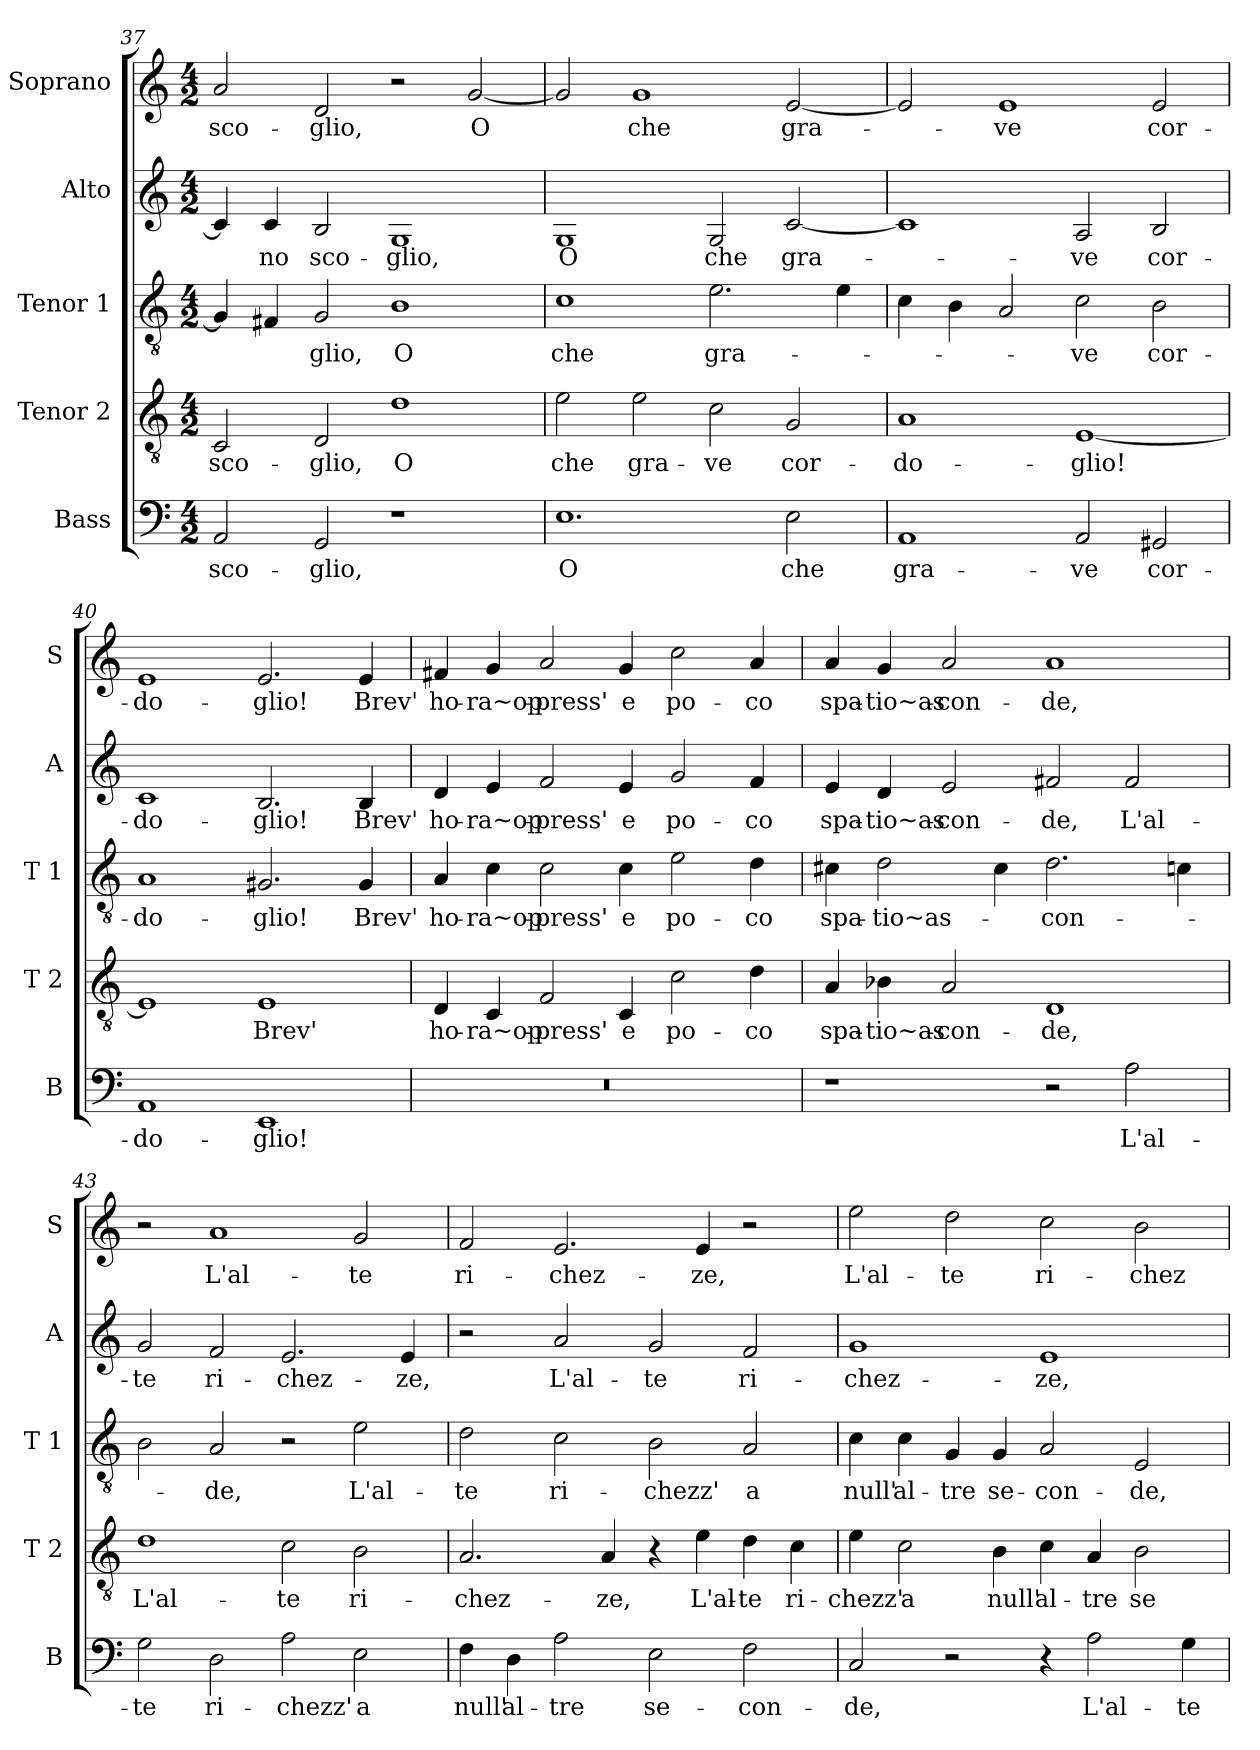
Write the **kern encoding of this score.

**kern	**text	**kern	**text	**kern	**text	**kern	**text	**kern	**text
*part5	*part5	*part4	*part4	*part3	*part3	*part2	*part2	*part1	*part1
*staff5	*staff5	*staff4	*staff4	*staff3	*staff3	*staff2	*staff2	*staff1	*staff1
*I"Bass	*	*I"Tenor 2	*	*I"Tenor 1	*	*I"Alto	*	*I"Soprano	*
*I'B	*	*I'T 2	*	*I'T 1	*	*I'A	*	*I'S	*
!!LO:LB:g=z
*clefF4	*	*clefGv2	*	*clefGv2	*	*clefG2	*	*clefG2	*
*k[]	*	*k[]	*	*k[]	*	*k[]	*	*k[]	*
*C:	*	*C:	*	*C:	*	*C:	*	*C:	*
*M4/2	*	*M4/2	*	*M4/2	*	*M4/2	*	*M4/2	*
=37	=37	=37	=37	=37	=37	=37	=37	=37	=37
!	!LO:LY:b	!	!LO:LY:b	!	!	!	!	!	!LO:LY:b
2AA/	sco-	2C/	sco-	4G/]	.	4c/]	.	2a/	sco-
!	!	!	!	!	!	!	!LO:LY:b	!	!
.	.	.	.	4F#X/	.	4c/	-no	.	.
!	!LO:LY:b	!	!LO:LY:b	!	!LO:LY:b	!	!LO:LY:b	!	!LO:LY:b
2GG/	-glio,	2D/	-glio,	2G/	-glio,	2B/	sco-	2d/	-glio,
!	!	!	!LO:LY:b	!	!LO:LY:b	!	!LO:LY:b	!	!
1r	.	1d	O	1B	O	1G	-glio,	2r	.
!	!	!	!	!	!	!	!	!	!LO:LY:b
.	.	.	.	.	.	.	.	[2g/	O
=38	=38	=38	=38	=38	=38	=38	=38	=38	=38
!	!LO:LY:b	!	!LO:LY:b	!	!LO:LY:b	!	!LO:LY:b	!	!
1.E	O	2e\	che	1c	che	1G	O	2g/]	.
!	!	!	!LO:LY:b	!	!	!	!	!	!LO:LY:b
.	.	2e\	gra-	.	.	.	.	1g	che
!	!	!	!LO:LY:b	!	!LO:LY:b	!	!LO:LY:b	!	!
.	.	2c\	-ve	2.e\	gra-	2G/	che	.	.
!	!LO:LY:b	!	!LO:LY:b	!	!	!	!LO:LY:b	!	!LO:LY:b
2E\	che	2G/	cor-	.	.	[2c/	gra-	[2e/	gra-
.	.	.	.	4e\	.	.	.	.	.
=39	=39	=39	=39	=39	=39	=39	=39	=39	=39
!	!LO:LY:b	!	!LO:LY:b	!	!	!	!	!	!
1AA	gra-	1A	-do-	4c\	.	1c]	.	2e/]	.
.	.	.	.	4B\	.	.	.	.	.
!	!	!	!	!	!	!	!	!	!LO:LY:b
.	.	.	.	2A/	.	.	.	1e	-ve
!	!LO:LY:b	!	!LO:LY:b	!	!LO:LY:b	!	!LO:LY:b	!	!
2AA/	-ve	[1E	-glio!	2c\	-ve	2A/	-ve	.	.
!	!LO:LY:b	!	!	!	!LO:LY:b	!	!LO:LY:b	!	!LO:LY:b
2GG#X/	cor-	.	.	2B\	cor-	2B/	cor-	2e/	cor-
=40	=40	=40	=40	=40	=40	=40	=40	=40	=40
!	!LO:LY:b	!	!	!	!LO:LY:b	!	!LO:LY:b	!	!LO:LY:b
1AA	-do-	1E]	.	1A	-do-	1c	-do-	1e	-do-
!	!LO:LY:b	!	!LO:LY:b	!	!LO:LY:b	!	!LO:LY:b	!	!LO:LY:b
1EE	-glio!	1E	Brev'	2.G#X/	-glio!	2.B/	-glio!	2.e/	-glio!
!	!	!	!	!	!LO:LY:b	!	!LO:LY:b	!	!LO:LY:b
.	.	.	.	4G#/	Brev'	4B/	Brev'	4e/	Brev'
!!LO:LB:g=z
=41	=41	=41	=41	=41	=41	=41	=41	=41	=41
!	!	!	!LO:LY:b	!	!LO:LY:b	!	!LO:LY:b	!	!LO:LY:b
0r	.	4D/	ho-	4A/	ho-	4d/	ho-	4f#X/	ho-
!	!	!	!LO:LY:b	!	!LO:LY:b	!	!LO:LY:b	!	!LO:LY:b
.	.	4C/	-ra~op-	4c\	-ra~op-	4e/	-ra~op-	4g/	-ra~op-
!	!	!	!LO:LY:b	!	!LO:LY:b	!	!LO:LY:b	!	!LO:LY:b
.	.	2F/	-press'	2c\	-press'	2f/	-press'	2a/	-press'
!	!	!	!LO:LY:b	!	!LO:LY:b	!	!LO:LY:b	!	!LO:LY:b
.	.	4C/	e	4c\	e	4e/	e	4g/	e
!	!	!	!LO:LY:b	!	!LO:LY:b	!	!LO:LY:b	!	!LO:LY:b
.	.	2c\	po-	2e\	po-	2g/	po-	2cc\	po-
!	!	!	!LO:LY:b	!	!LO:LY:b	!	!LO:LY:b	!	!LO:LY:b
.	.	4d\	-co	4d\	-co	4f/	-co	4a/	-co
=42	=42	=42	=42	=42	=42	=42	=42	=42	=42
!	!	!	!LO:LY:b	!	!LO:LY:b	!	!LO:LY:b	!	!LO:LY:b
1r	.	4A/	spa-	4c#X\	spa-	4e/	spa-	4a/	spa-
!	!	!	!LO:LY:b	!	!LO:LY:b	!	!LO:LY:b	!	!LO:LY:b
.	.	4B-X\	-tio~as-	2d\	-tio~as-	4d/	-tio~as-	4g/	-tio~as-
!	!	!	!LO:LY:b	!	!	!	!LO:LY:b	!	!LO:LY:b
.	.	2A/	-con-	.	.	2e/	-con-	2a/	-con-
.	.	.	.	4c#\	.	.	.	.	.
!	!	!	!LO:LY:b	!	!LO:LY:b	!	!LO:LY:b	!	!LO:LY:b
2r	.	1D	-de,	2.d\	-con-	2f#X/	-de,	1a	-de,
!	!LO:LY:b	!	!	!	!	!	!LO:LY:b	!	!
2A\	L'al-	.	.	.	.	2f#/	L'al-	.	.
.	.	.	.	4cn\	.	.	.	.	.
=43	=43	=43	=43	=43	=43	=43	=43	=43	=43
!	!LO:LY:b	!	!LO:LY:b	!	!	!	!LO:LY:b	!	!
2G\	-te	1d	L'al-	2B\	.	2g/	-te	2r	.
!	!LO:LY:b	!	!	!	!LO:LY:b	!	!LO:LY:b	!	!LO:LY:b
2D\	ri-	.	.	2A/	-de,	2f/	ri-	1a	L'al-
!	!LO:LY:b	!	!LO:LY:b	!	!	!	!LO:LY:b	!	!
2A\	-chezz'	2c\	-te	2r	.	2.e/	-chez-	.	.
!	!LO:LY:b	!	!LO:LY:b	!	!LO:LY:b	!	!	!	!LO:LY:b
2E\	a	2B\	ri-	2e\	L'al-	.	.	2g/	-te
!	!	!	!	!	!	!	!LO:LY:b	!	!
.	.	.	.	.	.	4e/	-ze,	.	.
=44	=44	=44	=44	=44	=44	=44	=44	=44	=44
!	!LO:LY:b	!	!LO:LY:b	!	!LO:LY:b	!	!	!	!LO:LY:b
4F\	null'	2.A/	-chez-	2d\	-te	2r	.	2f/	ri-
!	!LO:LY:b	!	!	!	!	!	!	!	!
4D\	al-	.	.	.	.	.	.	.	.
!	!LO:LY:b	!	!	!	!LO:LY:b	!	!LO:LY:b	!	!LO:LY:b
2A\	-tre	.	.	2c\	ri-	2a/	L'al-	2.e/	-chez-
!	!	!	!LO:LY:b	!	!	!	!	!	!
.	.	4A/	-ze,	.	.	.	.	.	.
!	!LO:LY:b	!	!	!	!LO:LY:b	!	!LO:LY:b	!	!
2E\	se-	4r	.	2B\	-chezz'	2g/	-te	.	.
!	!	!	!LO:LY:b	!	!	!	!	!	!LO:LY:b
.	.	4e\	L'al-	.	.	.	.	4e/	-ze,
!	!LO:LY:b	!	!LO:LY:b	!	!LO:LY:b	!	!LO:LY:b	!	!
2F\	-con-	4d\	-te	2A/	a	2f/	ri-	2r	.
!	!	!	!LO:LY:b	!	!	!	!	!	!
.	.	4c\	ri-	.	.	.	.	.	.
!!LO:PB:g=z
=45	=45	=45	=45	=45	=45	=45	=45	=45	=45
!	!LO:LY:b	!	!LO:LY:b	!	!LO:LY:b	!	!LO:LY:b	!	!LO:LY:b
2C/	-de,	4e\	-chezz'	4c\	null'	1g	-chez-	2ee\	L'al-
!	!	!	!LO:LY:b	!	!LO:LY:b	!	!	!	!
.	.	2c\	a	4c\	al-	.	.	.	.
!	!	!	!	!	!LO:LY:b	!	!	!	!LO:LY:b
2r	.	.	.	4G/	-tre	.	.	2dd\	-te
!	!	!	!LO:LY:b	!	!LO:LY:b	!	!	!	!
.	.	4B\	null'	4G/	se-	.	.	.	.
!	!	!	!LO:LY:b	!	!LO:LY:b	!	!LO:LY:b	!	!LO:LY:b
4r	.	4c\	al-	2A/	-con-	1e	-ze,	2cc\	ri-
!	!LO:LY:b	!	!LO:LY:b	!	!	!	!	!	!
2A\	L'al-	4A/	-tre	.	.	.	.	.	.
!	!	!	!LO:LY:b	!	!LO:LY:b	!	!	!	!LO:LY:b
.	.	2B\	se-	2E/	-de,	.	.	2b\	-chez-
!	!LO:LY:b	!	!	!	!	!	!	!	!
4G\	-te	.	.	.	.	.	.	.	.
=	=	=	=	=	=	=	=	=	=
*-	*-	*-	*-	*-	*-	*-	*-	*-	*-
